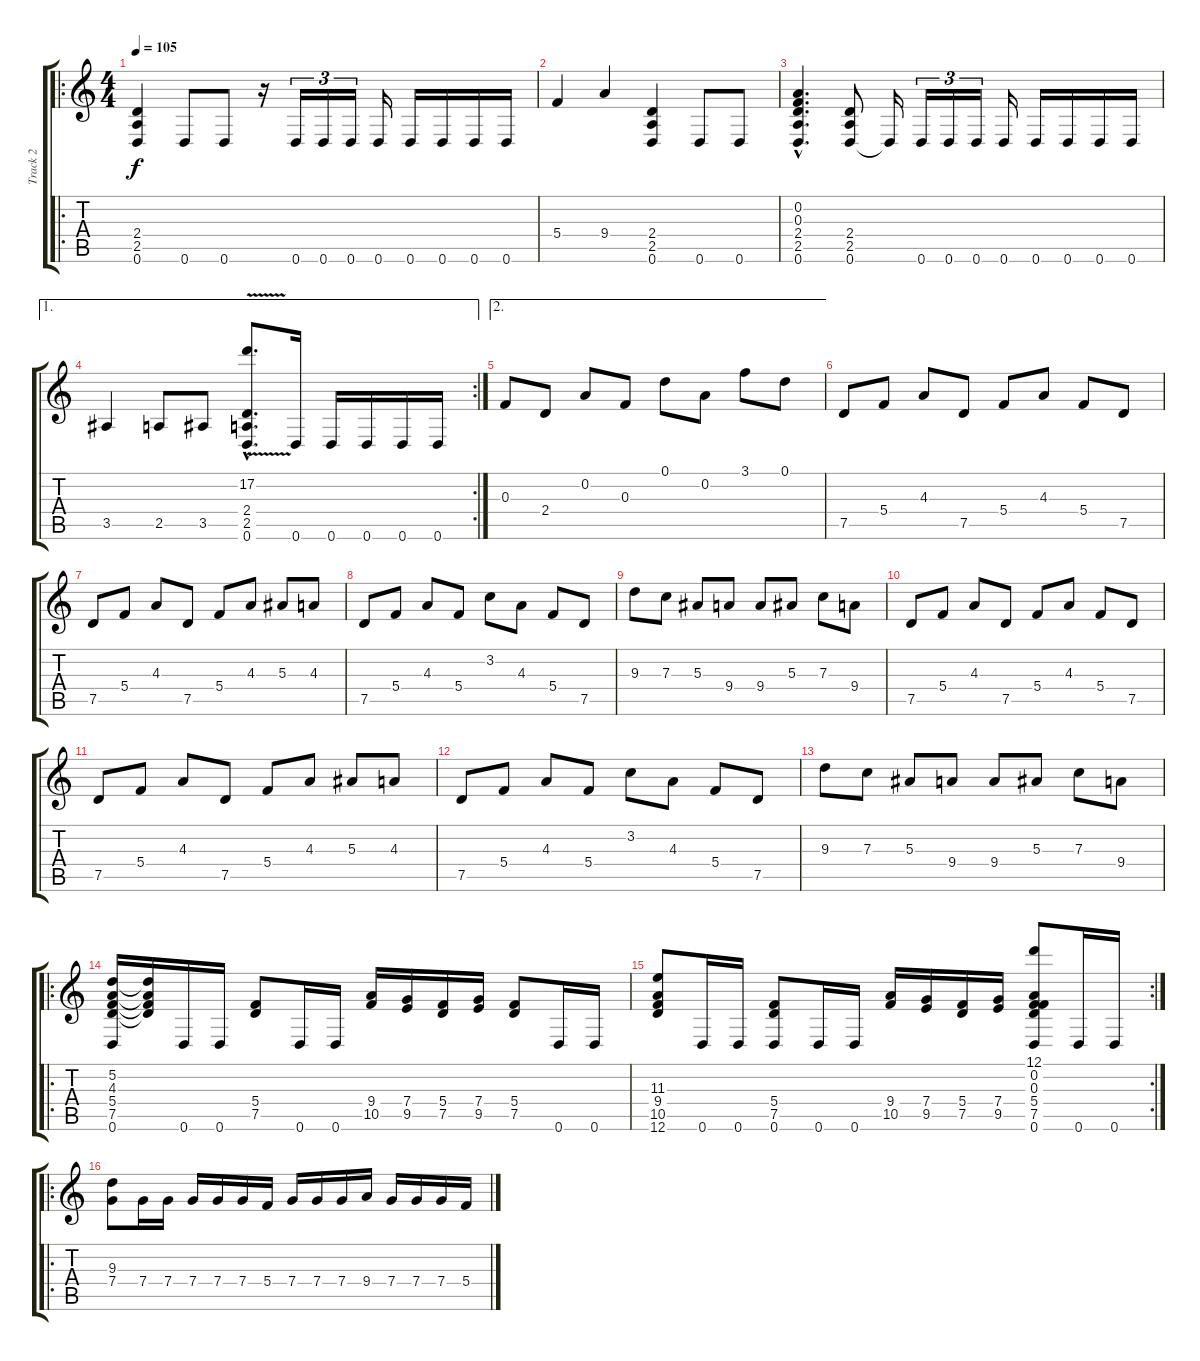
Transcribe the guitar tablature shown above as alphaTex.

\track ("Track 2" "Track 2") {instrument overdrivenguitar}
\staff {score tabs}
\tuning (D4 A3 F3 C3 G2 D2) {hide}
\ro
\ts (4 4)
\tempo 105
\clef g2
\ks c
(2.4 2.5 0.6).4{dy f} 0.6.8 0.6.8 r.16 0.6.16{tu (3 2)} 0.6.16{tu (3 2)} 0.6.16{tu (3 2)} 0.6.16 0.6.16 0.6.16 0.6.16 0.6.16 |
5.4.4 9.4.4 (2.4 2.5 0.6).4 0.6.8 0.6.8 |
(0.2{hac} 0.3{hac} 2.4{hac} 2.5{hac} 0.6{hac}).4{d} (2.4 2.5 0.6).8 0.6{t}.16 0.6.16{tu (3 2)} 0.6.16{tu (3 2)} 0.6.16{tu (3 2)} 0.6.16 0.6.16 0.6.16 0.6.16 0.6.16 |
\ae 1
\rc 2
3.5.4 2.5.8 3.5.8 (17.2{v hac} 2.4{hac} 2.5{hac} 0.6{hac}).8{d} 0.6.16 0.6.16 0.6.16 0.6.16 0.6.16 |
\ae 2
0.3.8 2.4.8 0.2.8 0.3.8 0.1.8 0.2.8 3.1.8 0.1.8 |
7.5.8 5.4.8 4.3.8 7.5.8 5.4.8 4.3.8 5.4.8 7.5.8 |
7.5.8 5.4.8 4.3.8 7.5.8 5.4.8 4.3.8 5.3.8 4.3.8 |
7.5.8 5.4.8 4.3.8 5.4.8 3.2.8 4.3.8 5.4.8 7.5.8 |
9.3.8 7.3.8 5.3.8 9.4.8 9.4.8 5.3.8 7.3.8 9.4.8 |
7.5.8 5.4.8 4.3.8 7.5.8 5.4.8 4.3.8 5.4.8 7.5.8 |
7.5.8 5.4.8 4.3.8 7.5.8 5.4.8 4.3.8 5.3.8 4.3.8 |
7.5.8 5.4.8 4.3.8 5.4.8 3.2.8 4.3.8 5.4.8 7.5.8 |
9.3.8 7.3.8 5.3.8 9.4.8 9.4.8 5.3.8 7.3.8 9.4.8 |
\ro
(5.2 4.3 5.4 7.5 0.6).16 (5.2{t} 4.3{t} 5.4{t} 7.5{t}).16 0.6.16 0.6.16 (5.4 7.5).8 0.6.16 0.6.16 (9.4 10.5).16 (7.4 9.5).16 (5.4 7.5).16 (7.4 9.5).16 (5.4 7.5).8 0.6.16 0.6.16 |
\rc 2
(11.3 9.4 10.5 12.6).8 0.6.16 0.6.16 (5.4 7.5 0.6).8 0.6.16 0.6.16 (9.4 10.5).16 (7.4 9.5).16 (5.4 7.5).16 (7.4 9.5).16 (12.1 0.2 0.3 5.4 7.5 0.6).8 0.6.16 0.6.16 |
\ro
(9.3 7.4).8{volume 13} 7.4.16 7.4.16 7.4.16 7.4.16 7.4.16 5.4.16 7.4.16 7.4.16 7.4.16 9.4.16 7.4.16 7.4.16 7.4.16 5.4.16
